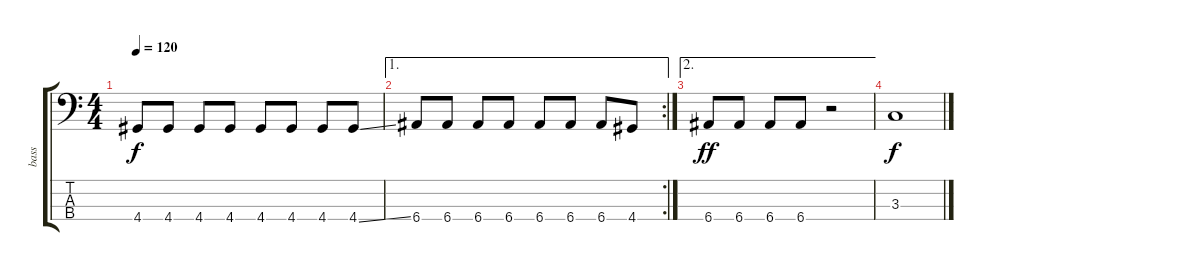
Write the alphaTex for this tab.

\track ("bass" "bass") {instrument electricbassfinger}
\staff {score tabs}
\tuning (G2 D2 A1 E1) {hide}
\ts (4 4)
\tempo 120
\clef f4
\ks c
4.4.8{dy f} 4.4.8 4.4.8 4.4.8 4.4.8 4.4.8 4.4.8 4.4{ss}.8 |
\ae 1
\rc 2
6.4.8 6.4.8 6.4.8 6.4.8 6.4.8 6.4.8 6.4.8 4.4.8 |
\ae 2
6.4.8{dy ff} 6.4.8 6.4.8 6.4.8 r.2 |
3.3.1{dy f}
